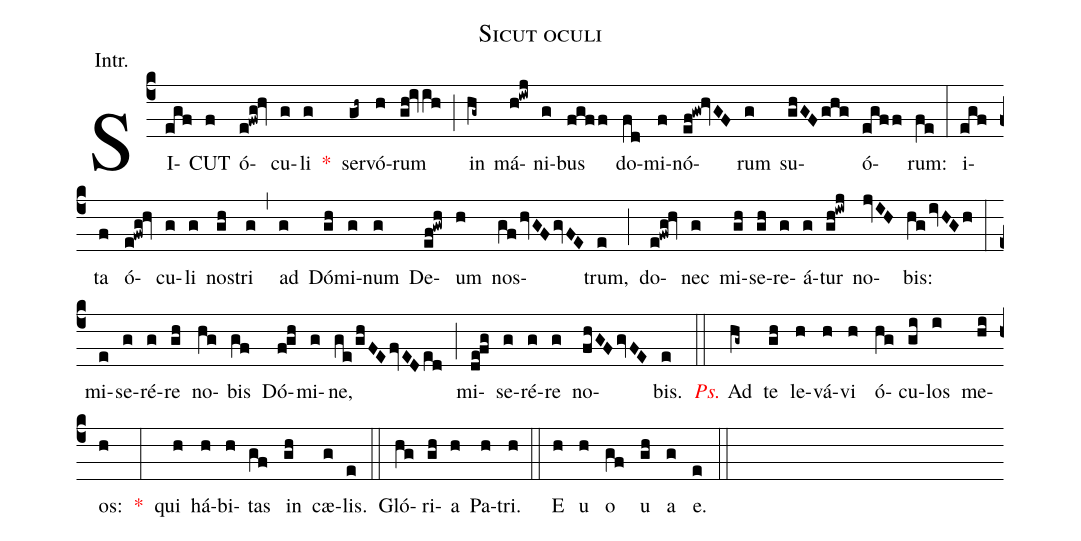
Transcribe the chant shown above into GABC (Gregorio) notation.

name:Sicut oculi;
annotation:Intr.;
mode:IV.;
office-part:Introit;
%%
(c4) SI(egf)CUT(f) ó(e!fwg!hv)cu(g)li(g) <v>\red{*}</v>() ser(gh~)vó(h)rum(gh!ivih) (;) in(hg~) má(h!iwj)ni(g)bus(fgff) do(fd)mi(f)nó(ef!gw!hvGF)rum(g) su(ghGFghg)ó(egff)rum:(fe) (:) i(egf)ta(f) ó(e!fwg!hv)cu(g)li(g) nos(gh)tri(g) (,) ad(g) Dó(gh)mi(g)num(g) De(ef!gwh)um(h) nos(gfhvGFgvFE)trum,(e) (;) do(e!fwg!hv)nec(g) mi(gh)se(gh)re(g)á(g)tur(gh!iwj) no(jvIH)bis:(hgivHGh) (:) mi(e)se(g)ré(g)re(gh) no(hg)bis(gf) Dó(f!gh)mi(g)ne,(ge/ghFEfvEDed) (;) mi(de!fg)se(g)ré(g)re(g) no(fhGFgvFE)bis.(e) (::) <v>\redit{Ps.}</v> Ad(hg~) te(gh) le(h)vá(h)vi(h) ó(hg)cu(gi)los(i) me(hi)os:(h) <v>\red{*}</v>(:) qui(h) há(h)bi(h)tas(gf) in(gh) cæ(g)lis.(e) (::) Gló(hg)ri(gh)a(h) Pa(h)tri.(h) (::) E(h) u(h) o(gf) u(gh) a(g) e.(e) (::)
